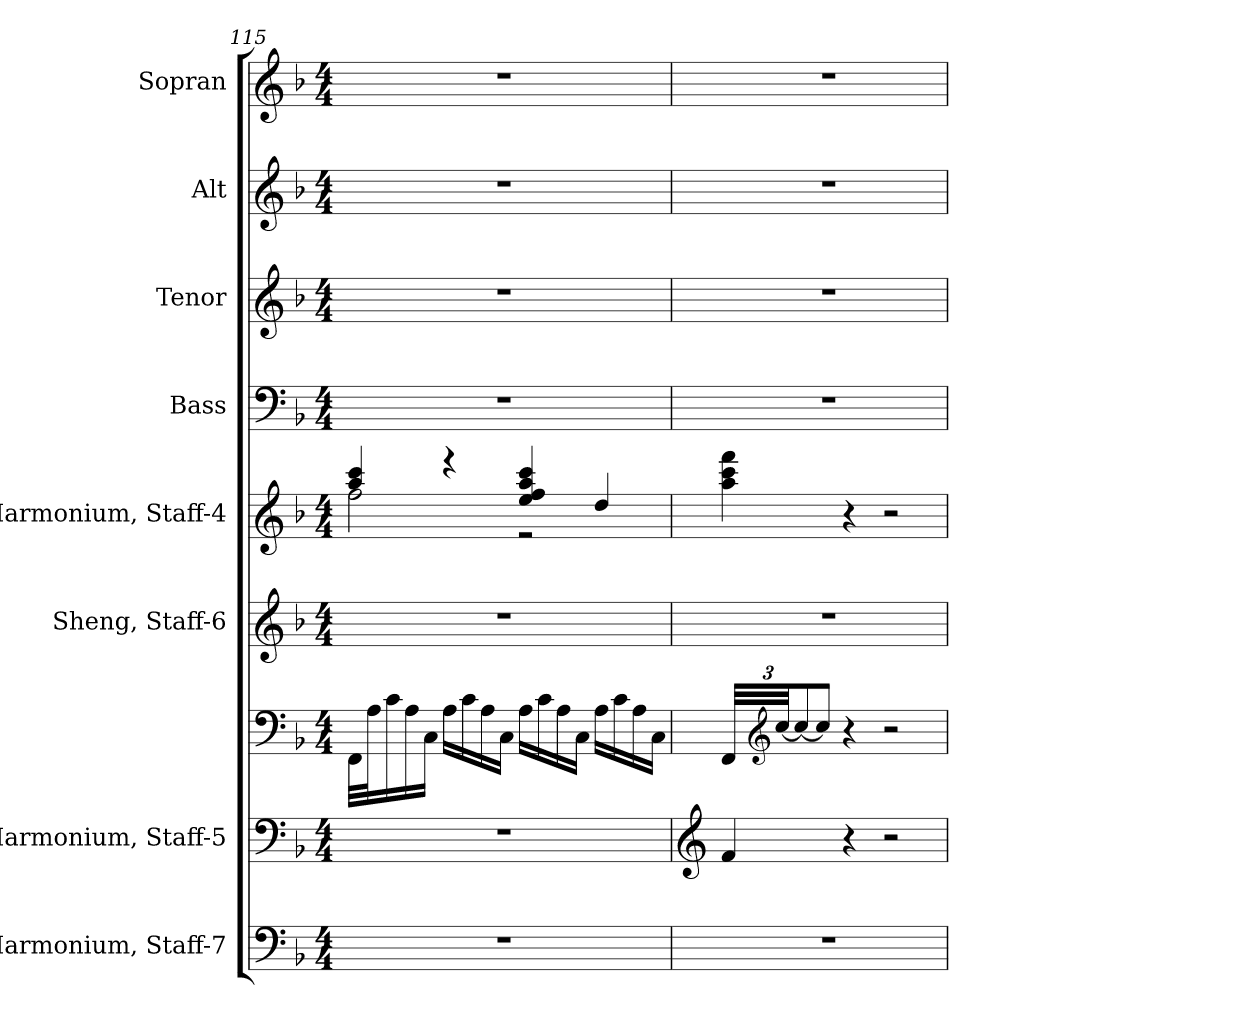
**kern	**kern	**kern	**kern	**kern	**kern	**kern	**kern	**kern
*part8	*part7	*part7	*part6	*part5	*part4	*part3	*part2	*part1
*staff9	*staff8	*staff7	*staff6	*staff5	*staff4	*staff3	*staff2	*staff1
*I"Harmonium, Staff-7	*I"Harmonium, Staff-5	*	*I"Sheng, Staff-6	*I"Harmonium, Staff-4	*I"Bass	*I"Tenor	*I"Alt	*I"Sopran
*	*	*	*	*	*I'Bss	*I'Ten	*I'Alt	*I'Sop
*clefF4	*clefF4	*clefF4	*clefG2	*clefG2	*clefF4	*clefG2	*clefG2	*clefG2
*	*	*	*	*	*	*ITrd4c7	*	*ITrd2c3
*k[b-]	*k[b-]	*k[b-]	*k[b-]	*k[b-]	*k[b-]	*k[b-e-]	*k[b-]	*k[f#c#]
*M4/4	*M4/4	*M4/4	*M4/4	*M4/4	*M4/4	*M4/4	*M4/4	*M4/4
=115	=115	=115	=115	=115	=115	=115	=115	=115
*	*	*	*	*^	*	*	*	*
1r	1r	32FF\LLL	1r	4aa/ 4ccc/	2ff\	1r	1r	1r	1r
.	.	32A\J	.	.	.	.	.	.	.
.	.	16c\	.	.	.	.	.	.	.
.	.	16A\	.	.	.	.	.	.	.
.	.	16C\JJ	.	.	.	.	.	.	.
.	.	16A\LL	.	4r	.	.	.	.	.
.	.	16c\	.	.	.	.	.	.	.
.	.	16A\	.	.	.	.	.	.	.
.	.	16C\JJ	.	.	.	.	.	.	.
.	.	16A\LL	.	4ee/ 4ff/ 4aa/ 4ccc/	2r	.	.	.	.
.	.	16c\	.	.	.	.	.	.	.
.	.	16A\	.	.	.	.	.	.	.
.	.	16C\JJ	.	.	.	.	.	.	.
.	.	16A\LL	.	4dd/	.	.	.	.	.
.	.	16c\	.	.	.	.	.	.	.
.	.	16A\	.	.	.	.	.	.	.
.	.	16C\JJ	.	.	.	.	.	.	.
*	*	*	*	*v	*v	*	*	*	*
=116	=116	=116	=116	=116	=116	=116	=116	=116
*	*clefG2	*	*	*	*	*	*	*
*	*	*Xbrackettup	*	*	*	*	*	*
1r	4f/	48FF/LLL	1r	4aa\ 4ccc\ 4fff\	1r	1r	1r	1r
*	*	*clefG2	*	*	*	*	*	*
.	.	[48cc/JJ	.	.	.	.	.	.
.	.	12cc/_	.	.	.	.	.	.
.	.	8cc/J]	.	.	.	.	.	.
.	4r	4r	.	4r	.	.	.	.
.	2r	2r	.	2r	.	.	.	.
=	=	=	=	=	=	=	=	=
*-	*-	*-	*-	*-	*-	*-	*-	*-
